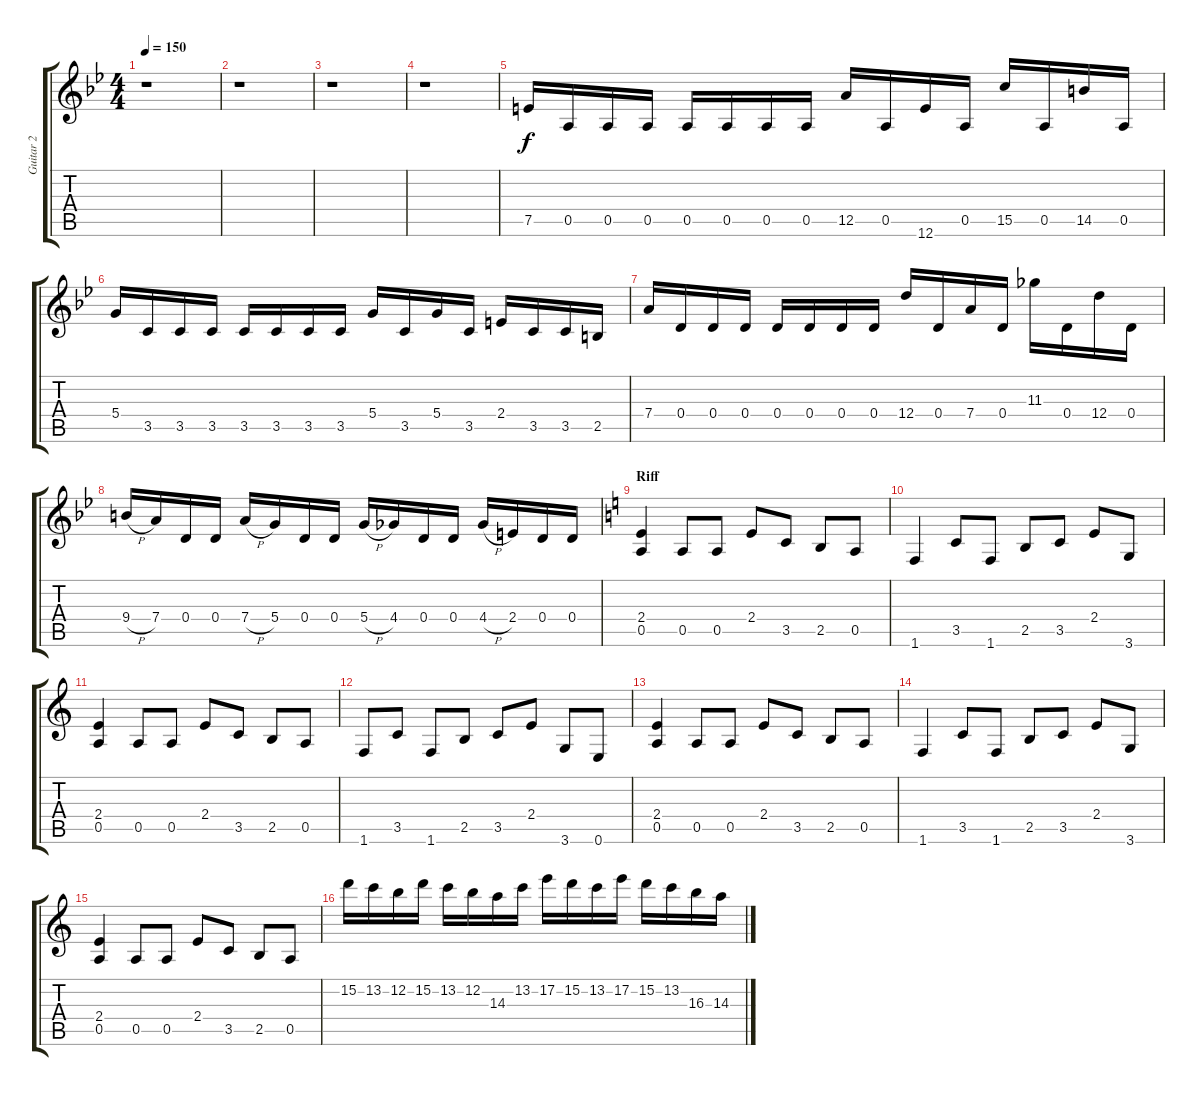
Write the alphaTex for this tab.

\track ("Guitar 2" "Guitar 2") {instrument distortionguitar}
\staff {score tabs}
\tuning (E4 B3 G3 D3 A2 E2) {hide}
\ts (4 4)
\tempo 150
\clef g2
\ks gminor
r.1{dy f} |
r.1 |
r.1 |
r.1 |
7.5.16 0.5.16 0.5.16 0.5.16 0.5.16 0.5.16 0.5.16 0.5.16 12.5.16 0.5.16 12.6.16 0.5.16 15.5.16 0.5.16 14.5.16 0.5.16 |
5.4.16 3.5.16 3.5.16 3.5.16 3.5.16 3.5.16 3.5.16 3.5.16 5.4.16 3.5.16 5.4.16 3.5.16 2.4.16 3.5.16 3.5.16 2.5.16 |
7.4.16 0.4.16 0.4.16 0.4.16 0.4.16 0.4.16 0.4.16 0.4.16 12.4.16 0.4.16 7.4.16 0.4.16 11.3.16 0.4.16 12.4.16 0.4.16 |
9.4{h}.16 7.4.16 0.4.16 0.4.16 7.4{h}.16 5.4.16 0.4.16 0.4.16 5.4{h}.16 4.4.16 0.4.16 0.4.16 4.4{h}.16 2.4.16 0.4.16 0.4.16 |
\section ("" "Riff")
\ks aminor
(2.4 0.5).4 0.5.8 0.5.8 2.4.8 3.5.8 2.5.8 0.5.8 |
1.6.4 3.5.8 1.6.8 2.5.8 3.5.8 2.4.8 3.6.8 |
(2.4 0.5).4 0.5.8 0.5.8 2.4.8 3.5.8 2.5.8 0.5.8 |
1.6.8 3.5.8 1.6.8 2.5.8 3.5.8 2.4.8 3.6.8 0.6.8 |
(2.4 0.5).4 0.5.8 0.5.8 2.4.8 3.5.8 2.5.8 0.5.8 |
1.6.4 3.5.8 1.6.8 2.5.8 3.5.8 2.4.8 3.6.8 |
(2.4 0.5).4 0.5.8 0.5.8 2.4.8 3.5.8 2.5.8 0.5.8 |
15.2.16 13.2.16 12.2.16 15.2.16 13.2.16 12.2.16 14.3.16 13.2.16 17.2.16 15.2.16 13.2.16 17.2.16 15.2.16 13.2.16 16.3.16 14.3.16
